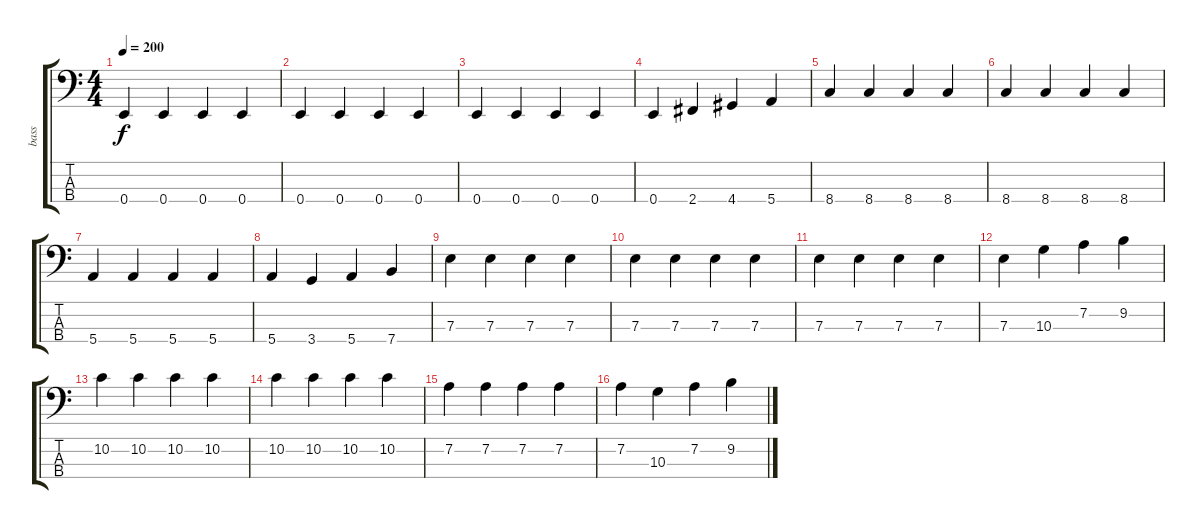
\track ("bass" "bass") {instrument electricbasspick}
\staff {score tabs}
\tuning (G2 D2 A1 E1) {hide}
\ts (4 4)
\tempo 200
\clef f4
\ks c
0.4.4{dy f} 0.4.4 0.4.4 0.4.4 |
0.4.4 0.4.4 0.4.4 0.4.4 |
0.4.4 0.4.4 0.4.4 0.4.4 |
0.4.4 2.4.4 4.4.4 5.4.4 |
8.4.4 8.4.4 8.4.4 8.4.4 |
8.4.4 8.4.4 8.4.4 8.4.4 |
5.4.4 5.4.4 5.4.4 5.4.4 |
5.4.4 3.4.4 5.4.4 7.4.4 |
7.3.4 7.3.4 7.3.4 7.3.4 |
7.3.4 7.3.4 7.3.4 7.3.4 |
7.3.4 7.3.4 7.3.4 7.3.4 |
7.3.4 10.3.4 7.2.4 9.2.4 |
10.2.4 10.2.4 10.2.4 10.2.4 |
10.2.4 10.2.4 10.2.4 10.2.4 |
7.2.4 7.2.4 7.2.4 7.2.4 |
7.2.4 10.3.4 7.2.4 9.2.4
